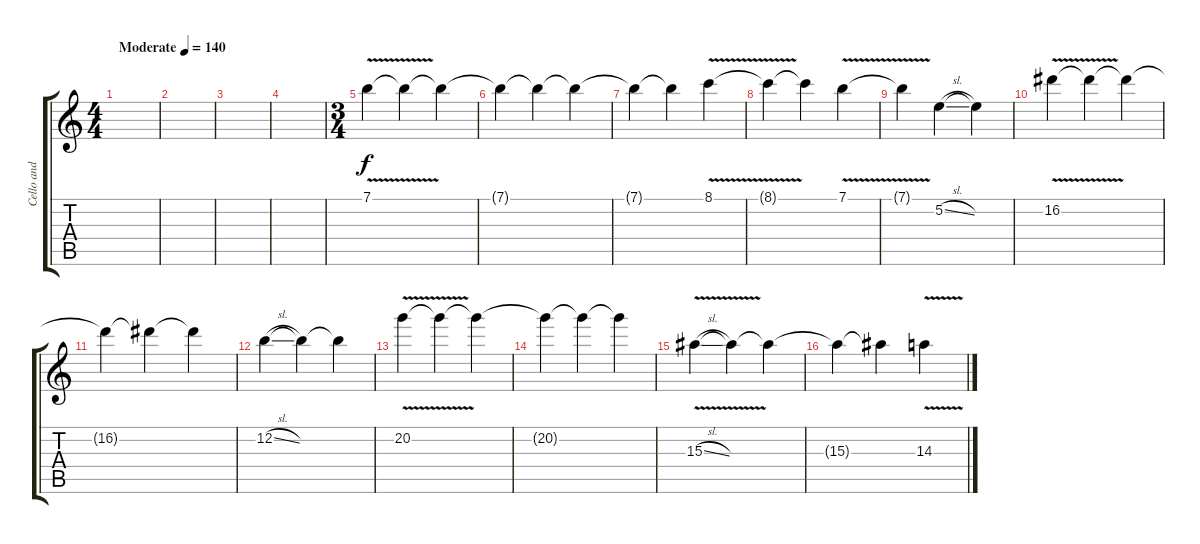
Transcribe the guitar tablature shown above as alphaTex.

\track ("Cello and Violin combined for one guitar" "Cello and ") {instrument distortionguitar}
\staff {score tabs}
\tuning (E4 B3 G3 D3 A2 E2) {hide}
\ts (4 4)
\tempo (140 "Moderate")
\clef g2
\ks c
|
|
|
|
\ts (3 4)
7.1{v}.4 7.1{t}.4 7.1{t}.4 |
7.1{t}.4 7.1{t}.4 7.1{t}.4 |
7.1{t}.4 7.1{t}.4 8.1{v}.4 |
8.1{t}.4 8.1{t}.4 7.1{v}.4 |
7.1{t}.4 5.2{sl}.4 5.2{t}.4 |
16.2{v}.4 16.2{t}.4 16.2{t}.4 |
16.2{t}.4 16.2{t}.4 16.2{t}.4 |
12.2{sl}.4 12.2{t}.4 12.2{t}.4 |
20.2{v}.4 20.2{t}.4 20.2{t}.4 |
20.2{t}.4 20.2{t}.4 20.2{t}.4 |
15.3{v sl}.4 15.3{t}.4 15.3{t}.4 |
15.3{t}.4 15.3{t}.4 14.3{v}.4
